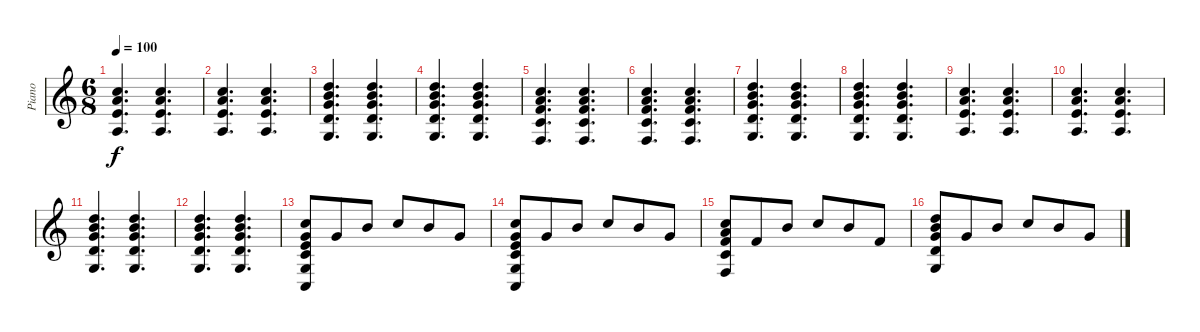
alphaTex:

\track ("Piano" "Piano") {instrument honkytonkpiano}
\staff {score}
\tuning (E4 B3 G3 D3 A2 E2) {hide}
\ts (6 8)
\tempo 100
\clef g2
\ks c
(8.1 10.2 9.3 7.4).4{d dy f} (8.1 10.2 9.3 7.4).4{d} |
(8.1 10.2 9.3 7.4).4{d} (8.1 10.2 9.3 7.4).4{d} |
(10.1 12.2 12.3 12.4 10.5).4{d} (10.1 12.2 12.3 12.4 10.5).4{d} |
(10.1 12.2 12.3 12.4 10.5).4{d} (10.1 12.2 12.3 12.4 10.5).4{d} |
(8.1 10.2 10.3 10.4 8.5).4{d} (8.1 10.2 10.3 10.4 8.5).4{d} |
(8.1 10.2 10.3 10.4 8.5).4{d} (8.1 10.2 10.3 10.4 8.5).4{d} |
(10.1 12.2 12.3 12.4 10.5).4{d} (10.1 12.2 12.3 12.4 10.5).4{d} |
(10.1 12.2 12.3 12.4 10.5).4{d} (10.1 12.2 12.3 12.4 10.5).4{d} |
(8.1 10.2 9.3 7.4).4{d} (8.1 10.2 9.3 7.4).4{d} |
(8.1 10.2 9.3 7.4).4{d} (8.1 10.2 9.3 7.4).4{d} |
(10.1 12.2 12.3 12.4 10.5).4{d} (10.1 12.2 12.3 12.4 10.5).4{d} |
(10.1 12.2 12.3 12.4 10.5).4{d} (10.1 12.2 12.3 12.4 10.5).4{d} |
(8.1 8.2 9.3 10.4 10.5 8.6).8 8.2.8 12.2.8 8.1.8 12.2.8 8.2.8 |
(8.1 8.2 9.3 10.4 10.5 8.6).8 8.2.8 12.2.8 8.1.8 12.2.8 8.2.8 |
(8.1 10.2 10.3 10.4 8.5).8 10.3.8 12.2.8 8.1.8 12.2.8 10.3.8 |
(10.1 12.2 12.3 12.4 10.5).8 12.3.8 12.2.8 8.1.8 12.2.8 12.3.8
